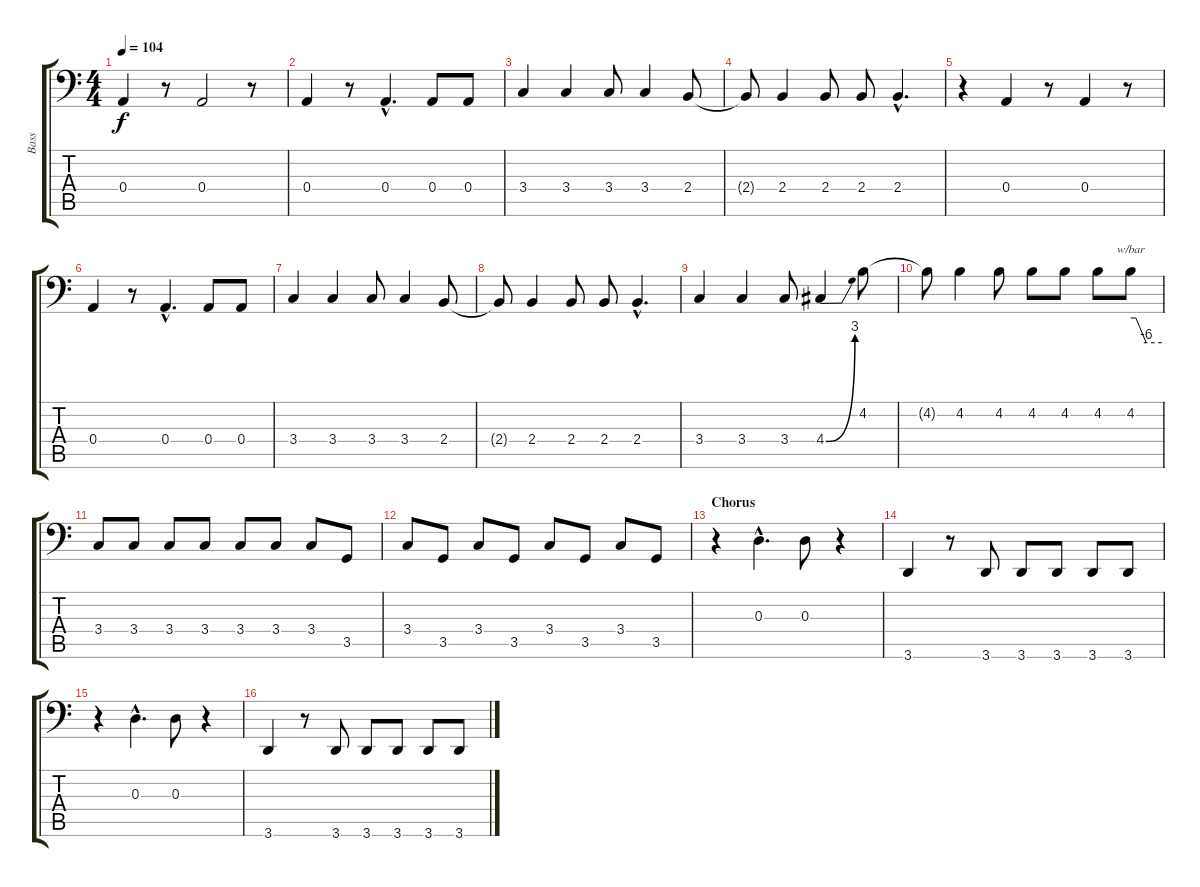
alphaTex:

\track ("Bass" "Bass") {instrument fretlessbass}
\staff {score tabs}
\tuning (C3 G2 D2 A1 E1 B0) {hide}
\ts (4 4)
\tempo 104
\clef f4
\ks c
0.4.4{dy f} r.8 0.4.2 r.8 |
0.4.4 r.8 0.4{hac}.4{d} 0.4.8 0.4.8 |
3.4.4 3.4.4 3.4.8 3.4.4 2.4.8 |
2.4{t}.8 2.4.4 2.4.8 2.4.8 2.4{hac}.4{d} |
r.4 0.4.4 r.8 0.4.4 r.8 |
0.4.4 r.8 0.4{hac}.4{d} 0.4.8 0.4.8 |
3.4.4 3.4.4 3.4.8 3.4.4 2.4.8 |
2.4{t}.8 2.4.4 2.4.8 2.4.8 2.4{hac}.4{d} |
3.4.4 3.4.4 3.4.8 4.4{be (bend 0 0 60 12)}.4 4.2.8 |
4.2{t}.8 4.2.4 4.2.8 4.2.8 4.2.8 4.2.8 4.2.8{tbe (custom default 0 0 10 0 30 -24 60 -24)} |
3.4.8 3.4.8 3.4.8 3.4.8 3.4.8 3.4.8 3.4.8 3.5.8 |
3.4.8 3.5.8 3.4.8 3.5.8 3.4.8 3.5.8 3.4.8 3.5.8 |
\section ("" "Chorus")
r.4 0.3{hac}.4{d} 0.3.8 r.4 |
3.6.4 r.8 3.6.8 3.6.8 3.6.8 3.6.8 3.6.8 |
r.4 0.3{hac}.4{d} 0.3.8 r.4 |
3.6.4 r.8 3.6.8 3.6.8 3.6.8 3.6.8 3.6.8
